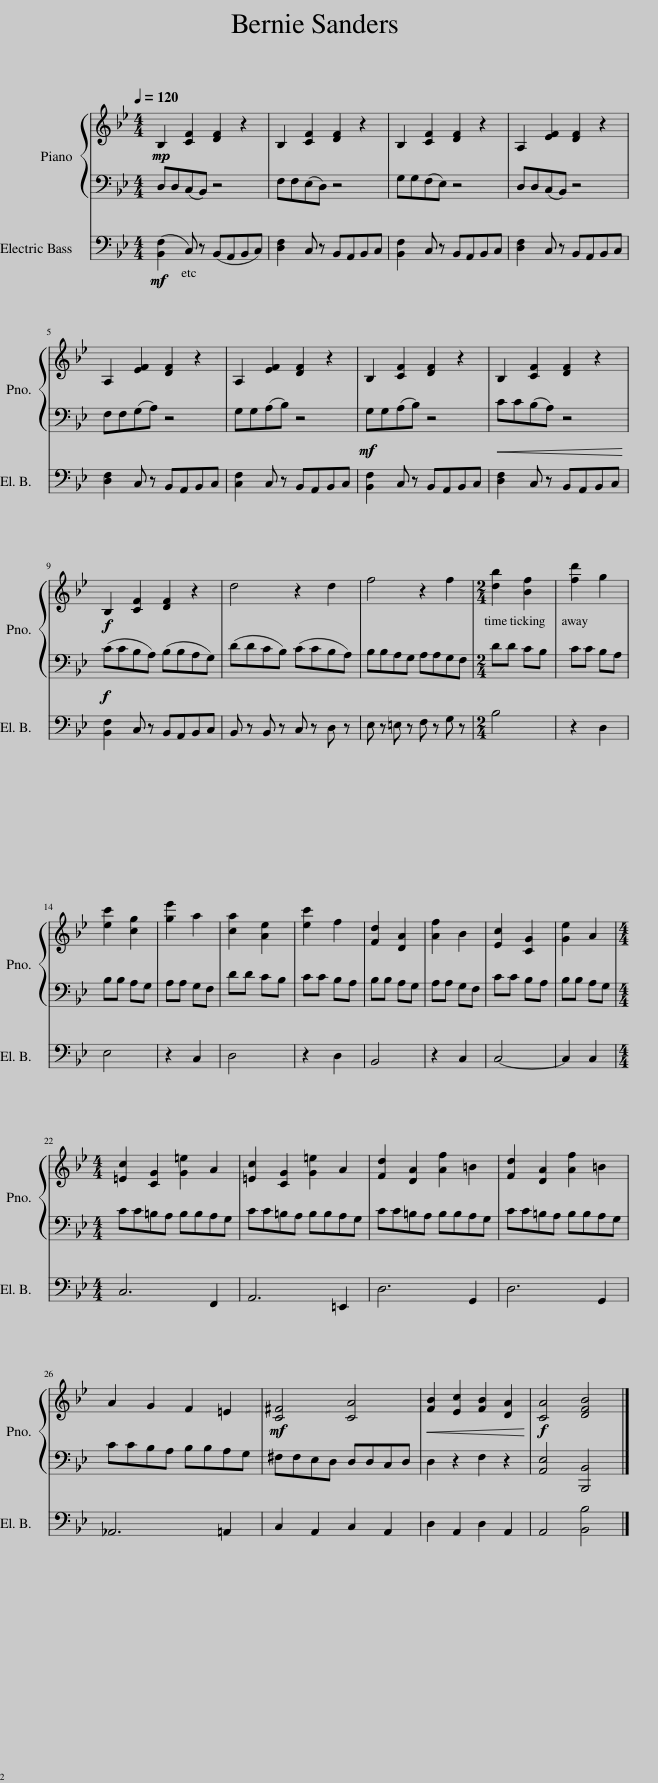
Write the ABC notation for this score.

X:1
%%score { 1 | 2 } 3
L:1/8
Q:1/4=120
M:4/4
I:linebreak $
K:Bb
V:1 treble
V:2 bass
V:3 bass transpose=-12
V:1
!mp! B,2 [CF]2 [DF]2 z2 | B,2 [CF]2 [DF]2 z2 | B,2 [CF]2 [DF]2 z2 | A,2 [EF]2 [DF]2 z2 |$ A,2 [EF]2 [DF]2 z2 | %5
 A,2 [EF]2 [DF]2 z2 | B,2 [CF]2 [DF]2 z2 | B,2 [CF]2 [DF]2 z2 |$!f! B,2 [CF]2 [DF]2 z2 | d4 z2 d2 | %10
 f4 z2 f2 |[M:2/4] [db]2 [Bf]2 | [fd']2 g2 |$ [ec']2 [cg]2 | [ge']2 a2 | %15
 [ca]2 [Ae]2 | [ec']2 f2 | [Fd]2 [DA]2 | [Af]2 B2 | [Ec]2 [CG]2 | %20
 [Ge]2 A2 |$[M:4/4] [=Ec]2 [CG]2 [G=e]2 A2 | [=Ec]2 [CG]2 [G=e]2 A2 | [Fd]2 [DA]2 [Af]2 =B2 | [Fd]2 [DA]2 [Af]2 =B2 |$ %25
 A2 G2 F2 =E2 |!mf! [C^F]4 [CA]4 |!<(! [FB]2 [Ec]2 [FB]2 [DA]2!<)! |!f! [CA]4 [DFB]4 |] %29
V:2
 D,D,(C,B,,) z4 | F,F,(E,D,) z4 | G,G,(F,E,) z4 | D,D,(C,B,,) z4 |$ F,F,(G,A,) z4 | %5
 G,G,(A,B,) z4 |!mf! G,G,(A,B,) z4 |!<(! CC(B,A,) z4!<)! |$!f! (CCB,A,) (B,B,A,G,) | (DDCB,) (CCB,A,) | %10
 B,B,A,G, A,A,G,F, |[M:2/4] DD CB, | CC B,A, |$ B,B, A,G, | A,A, G,F, | %15
 DD CB, | CC B,A, | B,B, A,G, | A,A, G,F, | CC B,A, | %20
 B,B, A,G, |$[M:4/4] CC=B,A, B,B,A,G, | CC=B,A, B,B,A,G, | CC=B,A, B,B,A,G, | CC=B,A, B,B,A,G, |$ %25
 CCB,A, B,B,A,G, | ^F,F,E,D, D,D,C,D, | D,2 z2 F,2 z2 | [A,,E,]4 [B,,,B,,]4 |] %29
V:3
!mf! ([B,,F,]2 C,) z (B,,A,,B,,C,) | [D,F,]2 C, z B,,A,,B,,C, | [B,,F,]2 C, z B,,A,,B,,C, | [D,F,]2 C, z B,,A,,B,,C, |$ [D,F,]2 C, z B,,A,,B,,C, | %5
 [C,F,]2 C, z B,,A,,B,,C, | [B,,F,]2 C, z B,,A,,B,,C, | [D,F,]2 C, z B,,A,,B,,C, |$ [B,,F,]2 C, z B,,A,,B,,C, | B,, z B,, z C, z D, z | %10
 E, z =E, z F, z G, z |[M:2/4] B,4 | z2 D,2 |$ E,4 | z2 C,2 | %15
 D,4 | z2 D,2 | B,,4 | z2 C,2 | C,4- | %20
 C,2 C,2 |$[M:4/4] C,6 F,,2 | A,,6 =E,,2 | D,6 G,,2 | D,6 G,,2 |$ %25
 _A,,6 =A,,2 | C,2 A,,2 C,2 A,,2 | D,2 A,,2 D,2 A,,2 | A,,4 [B,,B,]4 |] %29
